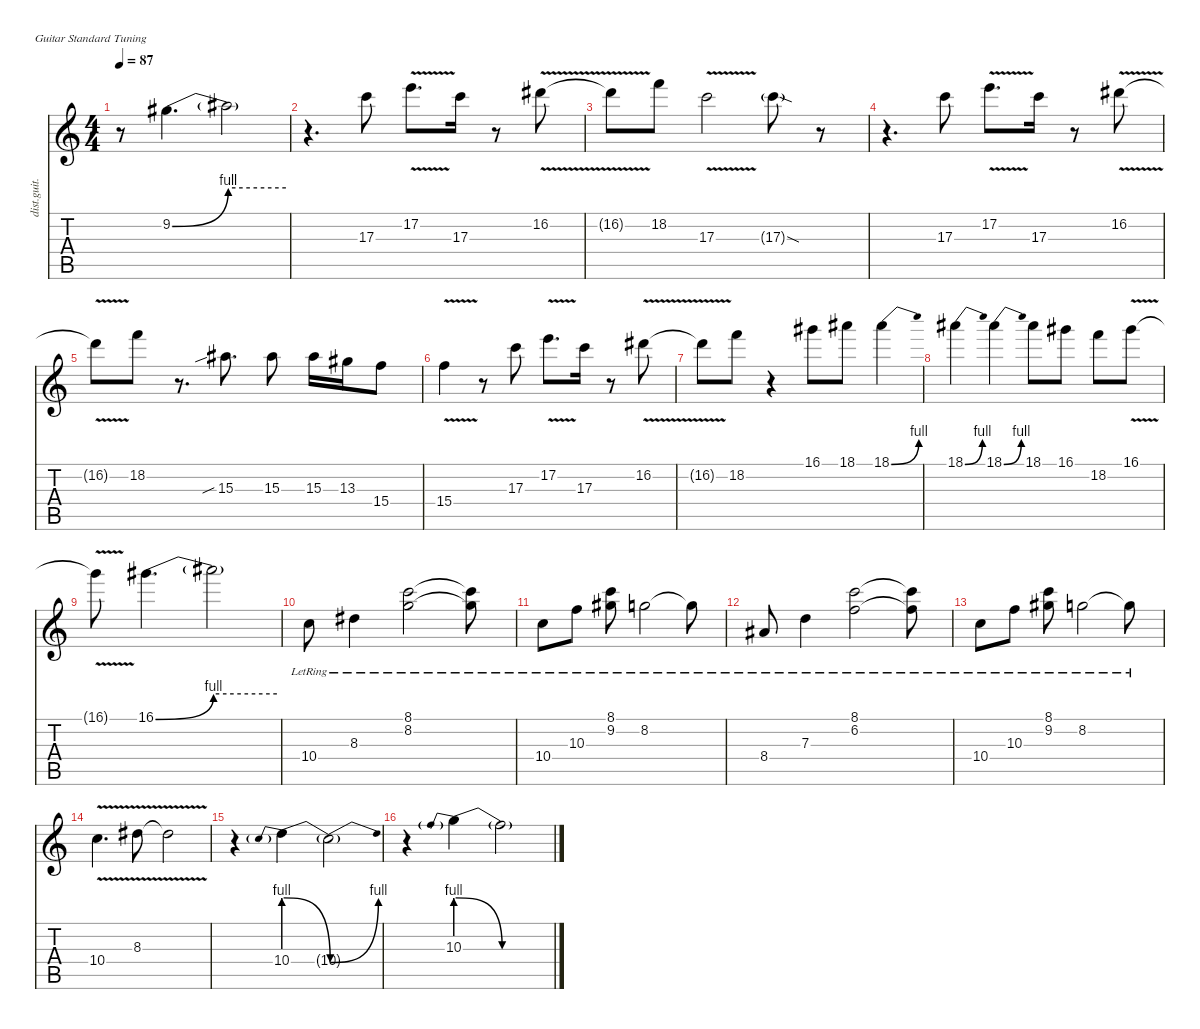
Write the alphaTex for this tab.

\defaultSystemsLayout 4
\hideDynamics
\bracketExtendMode nobrackets
\otherSystemsTrackNameOrientation horizontal
\track ("Lead Guitar" "dist.guit.") {instrument distortionguitar}
\staff {score tabs}
\tuning (E4 B3 G3 D3 A2 E2)
\ts (4 4)
\tempo 87
\clef g2
\ks c
r.8{dy f beam Down} 9.2{be (bend 0 0 60 4) acc #}.4{d beam Down} 9.2{be (hold 0 4 60 4) t}.2{beam Down} |
r.4{d beam Down} 17.3.8{beam Down} 17.2{v}.8{d beam Down} 17.3.16{beam Down} r.8{beam Down} 16.2{v acc #}.8{beam Down} |
16.2{v t acc #}.8{beam Down} 18.2.8{beam Down} 17.3{v}.2{beam Down} 17.3{sod g}.8{beam Down} r.8{beam Down} |
r.4{d beam Down} 17.3.8{beam Down} 17.2{v}.8{d beam Down} 17.3.16{beam Down} r.8{beam Down} 16.2{v acc #}.8{beam Down} |
16.2{v t acc #}.8{beam Down} 18.2.8{beam Down} r.8{d beam Down} 15.3{sib acc #}.8{d beam Down} 15.3{acc #}.8{beam Down} 15.3{acc #}.16{beam Down} 13.3{acc #}.16{beam Down} 15.4.8{beam Down} |
15.4{v}.4{beam Down} r.8{beam Down} 17.3.8{beam Down} 17.2{v}.8{d beam Down} 17.3.16{beam Down} r.8{beam Down} 16.2{v acc #}.8{beam Down} |
16.2{v t acc #}.8{beam Down} 18.2.8{beam Down} r.4{beam Down} 16.1{acc #}.8{beam Down} 18.1{acc #}.8{beam Down} 18.1{be (bend 0 0 30 4) acc #}.4{beam Down} |
18.1{be (bend 0 0 30 4) acc #}.4{beam Down} 18.1{be (bend 0 0 30 4) acc #}.4{beam Down} 18.1{acc #}.8{beam Down} 16.1{acc #}.8{beam Down} 18.2.8{beam Down} 16.1{v acc #}.8{beam Down} |
16.1{v t acc #}.8{beam Down} 16.1{be (bend 0 0 60 4) acc #}.4{d beam Down} 16.1{be (hold 0 4 60 4) t}.2{beam Down} |
10.4{lr}.8{instrument electricguitarclean beam Down} 8.3{lr acc #}.4{beam Down} (8.1{lr} 8.2{lr}).2{beam Down} (8.1{lr t} 8.2{lr t}).8{beam Down} |
10.4{lr}.8{beam Down} 10.3{lr}.8{beam Down} (8.1{lr} 9.2{lr acc #}).8{beam Down} 8.2{lr}.2{beam Down} 8.2{lr t}.8{beam Down} |
8.4{lr acc #}.8{beam Up} 7.3{lr}.4{beam Down} (8.1{lr} 6.2{lr}).2{beam Down} (8.1{lr t} 6.2{lr t}).8{beam Down} |
10.4{lr}.8{beam Down} 10.3{lr}.8{beam Down} (8.1{lr} 9.2{lr acc #}).8{beam Down} 8.2{lr}.2{beam Down} 8.2{lr t}.8{beam Down} |
10.4{v}.4{d beam Down} 8.3{v acc #}.8{beam Down} 8.3{v t acc #}.2{beam Down} |
r.4{beam Down} 10.4{be (prebendrelease 0 4 60 0)}.4{beam Down} 10.4{be (bend 0 0 60 4) t}.2{beam Down} |
r.4{beam Down} 10.3{be (prebendrelease 0 4 60 0)}.4{beam Down} 10.3{be (hold 0 0 60 0) t}.2{beam Down}
